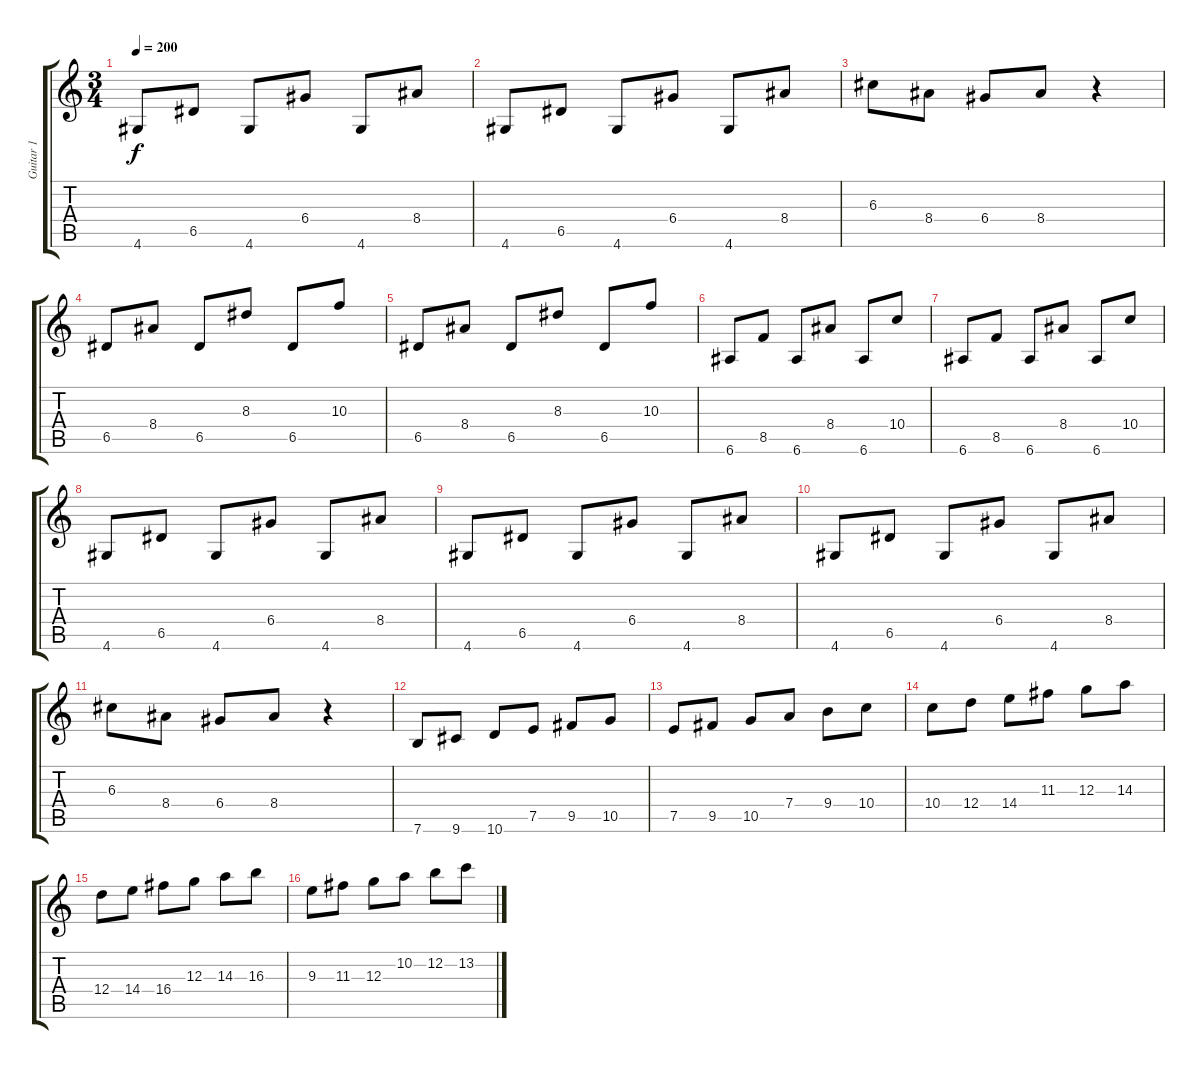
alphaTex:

\track ("Guitar 1" "Guitar 1") {instrument distortionguitar}
\staff {score tabs}
\tuning (E4 B3 G3 D3 A2 E2) {hide}
\ts (3 4)
\tempo 200
\clef g2
\ks c
4.6.8{dy f} 6.5.8 4.6.8 6.4.8 4.6.8 8.4.8 |
4.6.8 6.5.8 4.6.8 6.4.8 4.6.8 8.4.8 |
6.3.8 8.4.8 6.4.8 8.4.8 r.4 |
6.5.8 8.4.8 6.5.8 8.3.8 6.5.8 10.3.8 |
6.5.8 8.4.8 6.5.8 8.3.8 6.5.8 10.3.8 |
6.6.8 8.5.8 6.6.8 8.4.8 6.6.8 10.4.8 |
6.6.8 8.5.8 6.6.8 8.4.8 6.6.8 10.4.8 |
4.6.8 6.5.8 4.6.8 6.4.8 4.6.8 8.4.8 |
4.6.8 6.5.8 4.6.8 6.4.8 4.6.8 8.4.8 |
4.6.8 6.5.8 4.6.8 6.4.8 4.6.8 8.4.8 |
6.3.8 8.4.8 6.4.8 8.4.8 r.4 |
7.6.8 9.6.8 10.6.8 7.5.8 9.5.8 10.5.8 |
7.5.8 9.5.8 10.5.8 7.4.8 9.4.8 10.4.8 |
10.4.8 12.4.8 14.4.8 11.3.8 12.3.8 14.3.8 |
12.4.8 14.4.8 16.4.8 12.3.8 14.3.8 16.3.8 |
9.3.8 11.3.8 12.3.8 10.2.8 12.2.8 13.2.8
